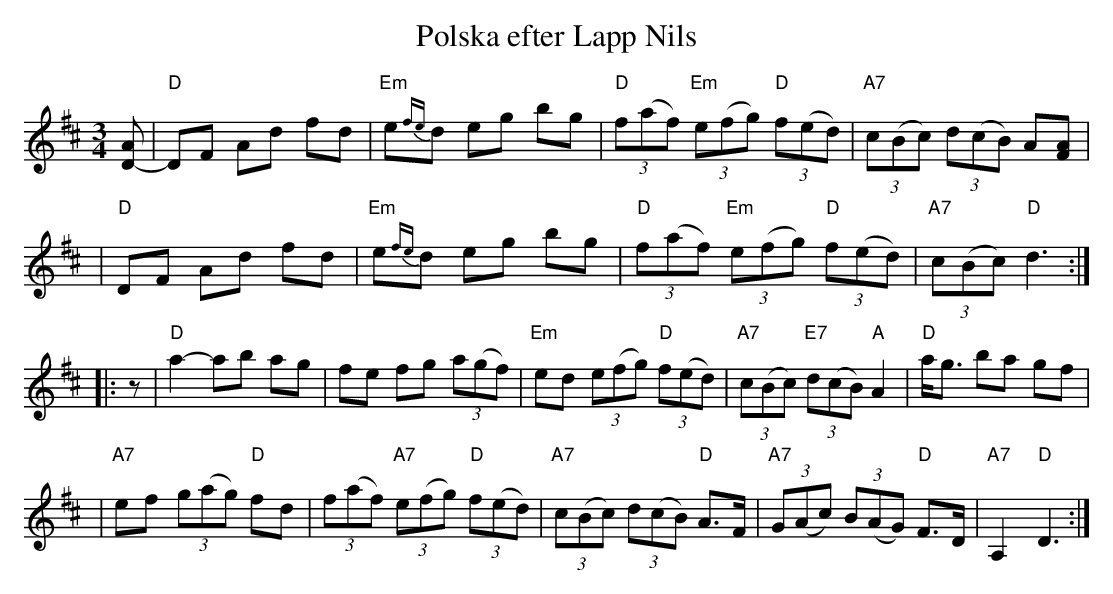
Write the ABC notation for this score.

X:1
T: Polska efter Lapp Nils
M: 3/4
L: 1/8
K: D
[AD-] \
| "D"DF Ad fd | "Em"e{fe}d eg bg \
| "D"(3f(af) "Em"(3e(fg) "D"(3f(ed) | "A7"(3c(Bc) (3d(cB) A[AF] |
| "D"DF Ad fd | "Em"e{fe}d eg bg \
| "D"(3f(af) "Em"(3e(fg) "D"(3f(ed) | "A7"(3c(Bc) "D"d3 :|
|: z \
| "D"a2- ab ag | fe fg (3a(gf) \
| "Em"ed (3e(fg) "D"(3f(ed) | "A7"(3c(Bc) "E7"(3d(cB) "A"A2 \
| "D"a<g ba gf |
| "A7"ef (3g(ag) "D"fd | (3f(af) "A7"(3e(fg) "D"(3f(ed) \
| "A7"(3c(Bc) (3d(cB) "D"A>F | "A7"(3G(Ac) (3B(AG) "D"F>D \
| "A7"A,2 "D"D3 :|
